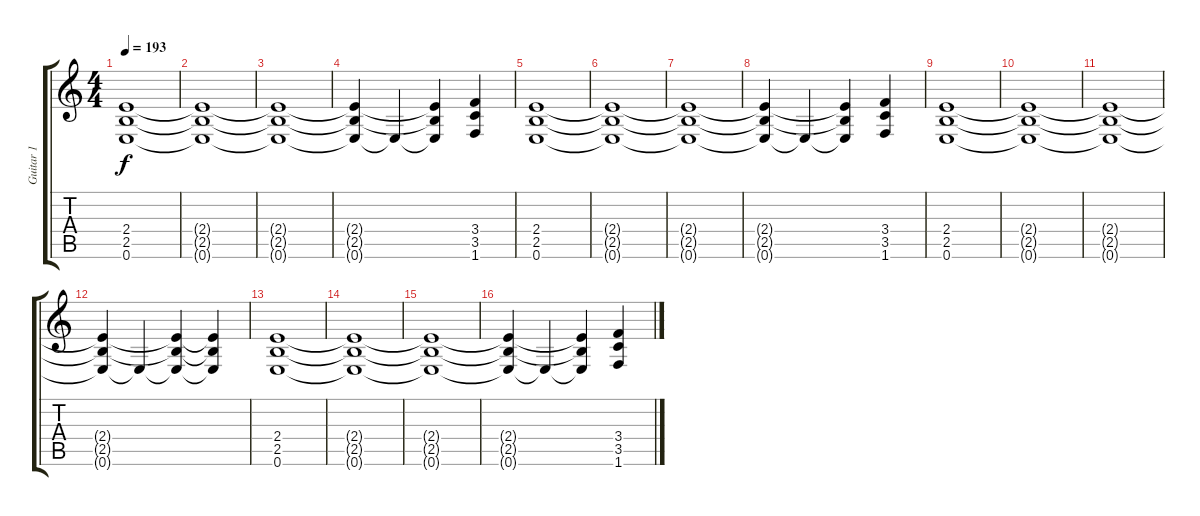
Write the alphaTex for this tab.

\track ("Guitar 1" "Guitar 1") {instrument distortionguitar}
\staff {score tabs}
\tuning (E4 B3 G3 D3 A2 E2) {hide}
\ts (4 4)
\tempo 193
\clef g2
\ks c
(2.4 2.5 0.6).1{dy f} |
(2.4{t} 2.5{t} 0.6{t}).1 |
(2.4{t} 2.5{t} 0.6{t}).1 |
(2.4{t} 2.5{t} 0.6{t}).4 0.6{t}.4 (2.4{t} 2.5{t} 0.6{t}).4 (3.4 3.5 1.6).4 |
(2.4 2.5 0.6).1 |
(2.4{t} 2.5{t} 0.6{t}).1 |
(2.4{t} 2.5{t} 0.6{t}).1 |
(2.4{t} 2.5{t} 0.6{t}).4 0.6{t}.4 (2.4{t} 2.5{t} 0.6{t}).4 (3.4 3.5 1.6).4 |
(2.4 2.5 0.6).1 |
(2.4{t} 2.5{t} 0.6{t}).1 |
(2.4{t} 2.5{t} 0.6{t}).1 |
(2.4{t} 2.5{t} 0.6{t}).4 0.6{t}.4 (2.4{t} 2.5{t} 0.6{t}).4 (2.4{t} 2.5{t} 0.6{t}).4 |
(2.4 2.5 0.6).1 |
(2.4{t} 2.5{t} 0.6{t}).1 |
(2.4{t} 2.5{t} 0.6{t}).1 |
(2.4{t} 2.5{t} 0.6{t}).4 0.6{t}.4 (2.4{t} 2.5{t} 0.6{t}).4 (3.4 3.5 1.6).4
